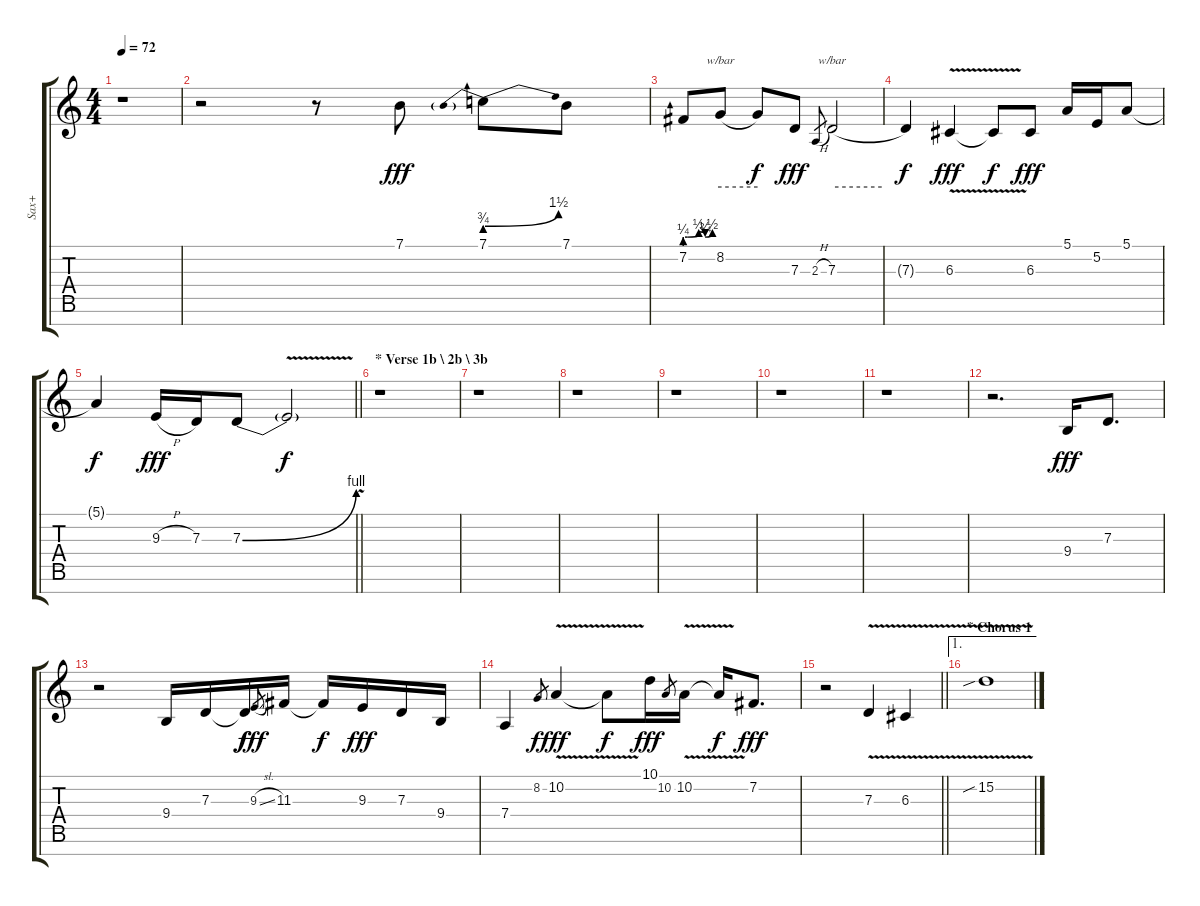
\track ("Sax+" "Sax+") {instrument choiraahs}
\staff {score tabs}
\tuning (E4 B3 G3 D3 A2 E2 B1) {hide}
\ts (4 4)
\tempo 72
\clef g2
\ks c
r.1{dy fff} |
r.2{instrument tenorsax} r.8 7.1.8 7.1{be (prebendbend 0 3 60 6)}.8 7.1.8 |
7.2{be (custom 0 1 5 1 30 2 44 1 60 2)}.8 8.2.8{tbe (hold default 0 0 60 0)} 8.2{t}.8{dy f} 7.3.8{dy fff} 2.3{h}.8{gr} 7.3.2{tbe (hold default 0 0 60 0)} |
7.3{t}.4{dy f} 6.3{v}.4{dy fff} 6.3{t}.8{dy f} 6.3.8{dy fff} 5.1.16 5.2.16 5.1.8 |
\barLineRight lightlight
5.1{t}.4{dy f} 9.3{h}.16{dy fff} 7.3.16 7.3{be (bend 0 0 60 4)}.8 7.3{v t}.2{dy f} |
\section ("" "* Verse 1b \\ 2b \\ 3b")
r.1 |
r.1 |
r.1 |
r.1 |
r.1 |
r.1 |
r.2{d} 9.4.16{dy fff} 7.3.8{d} |
r.2 9.4.16 7.3.16 7.3{t}.16{dy f} 9.3{sl}.8{gr dy fff} 11.3.16 11.3{t}.16{dy f} 9.3.16{dy fff} 7.3.16 9.4.16 |
7.4.4 8.2.8{gr dy f} 10.2{v}.4{dy fff} 10.2{t}.8{dy f} 10.1.16{dy fff} 10.2.8{gr} 10.2{v}.16 10.2{t}.16{dy f} 7.2.8{d dy fff} |
\barLineRight lightlight
r.2 7.3{v}.4 6.3{v}.4 |
\ae 1
\section ("" "* Chorus 1")
15.2{v sib}.1
